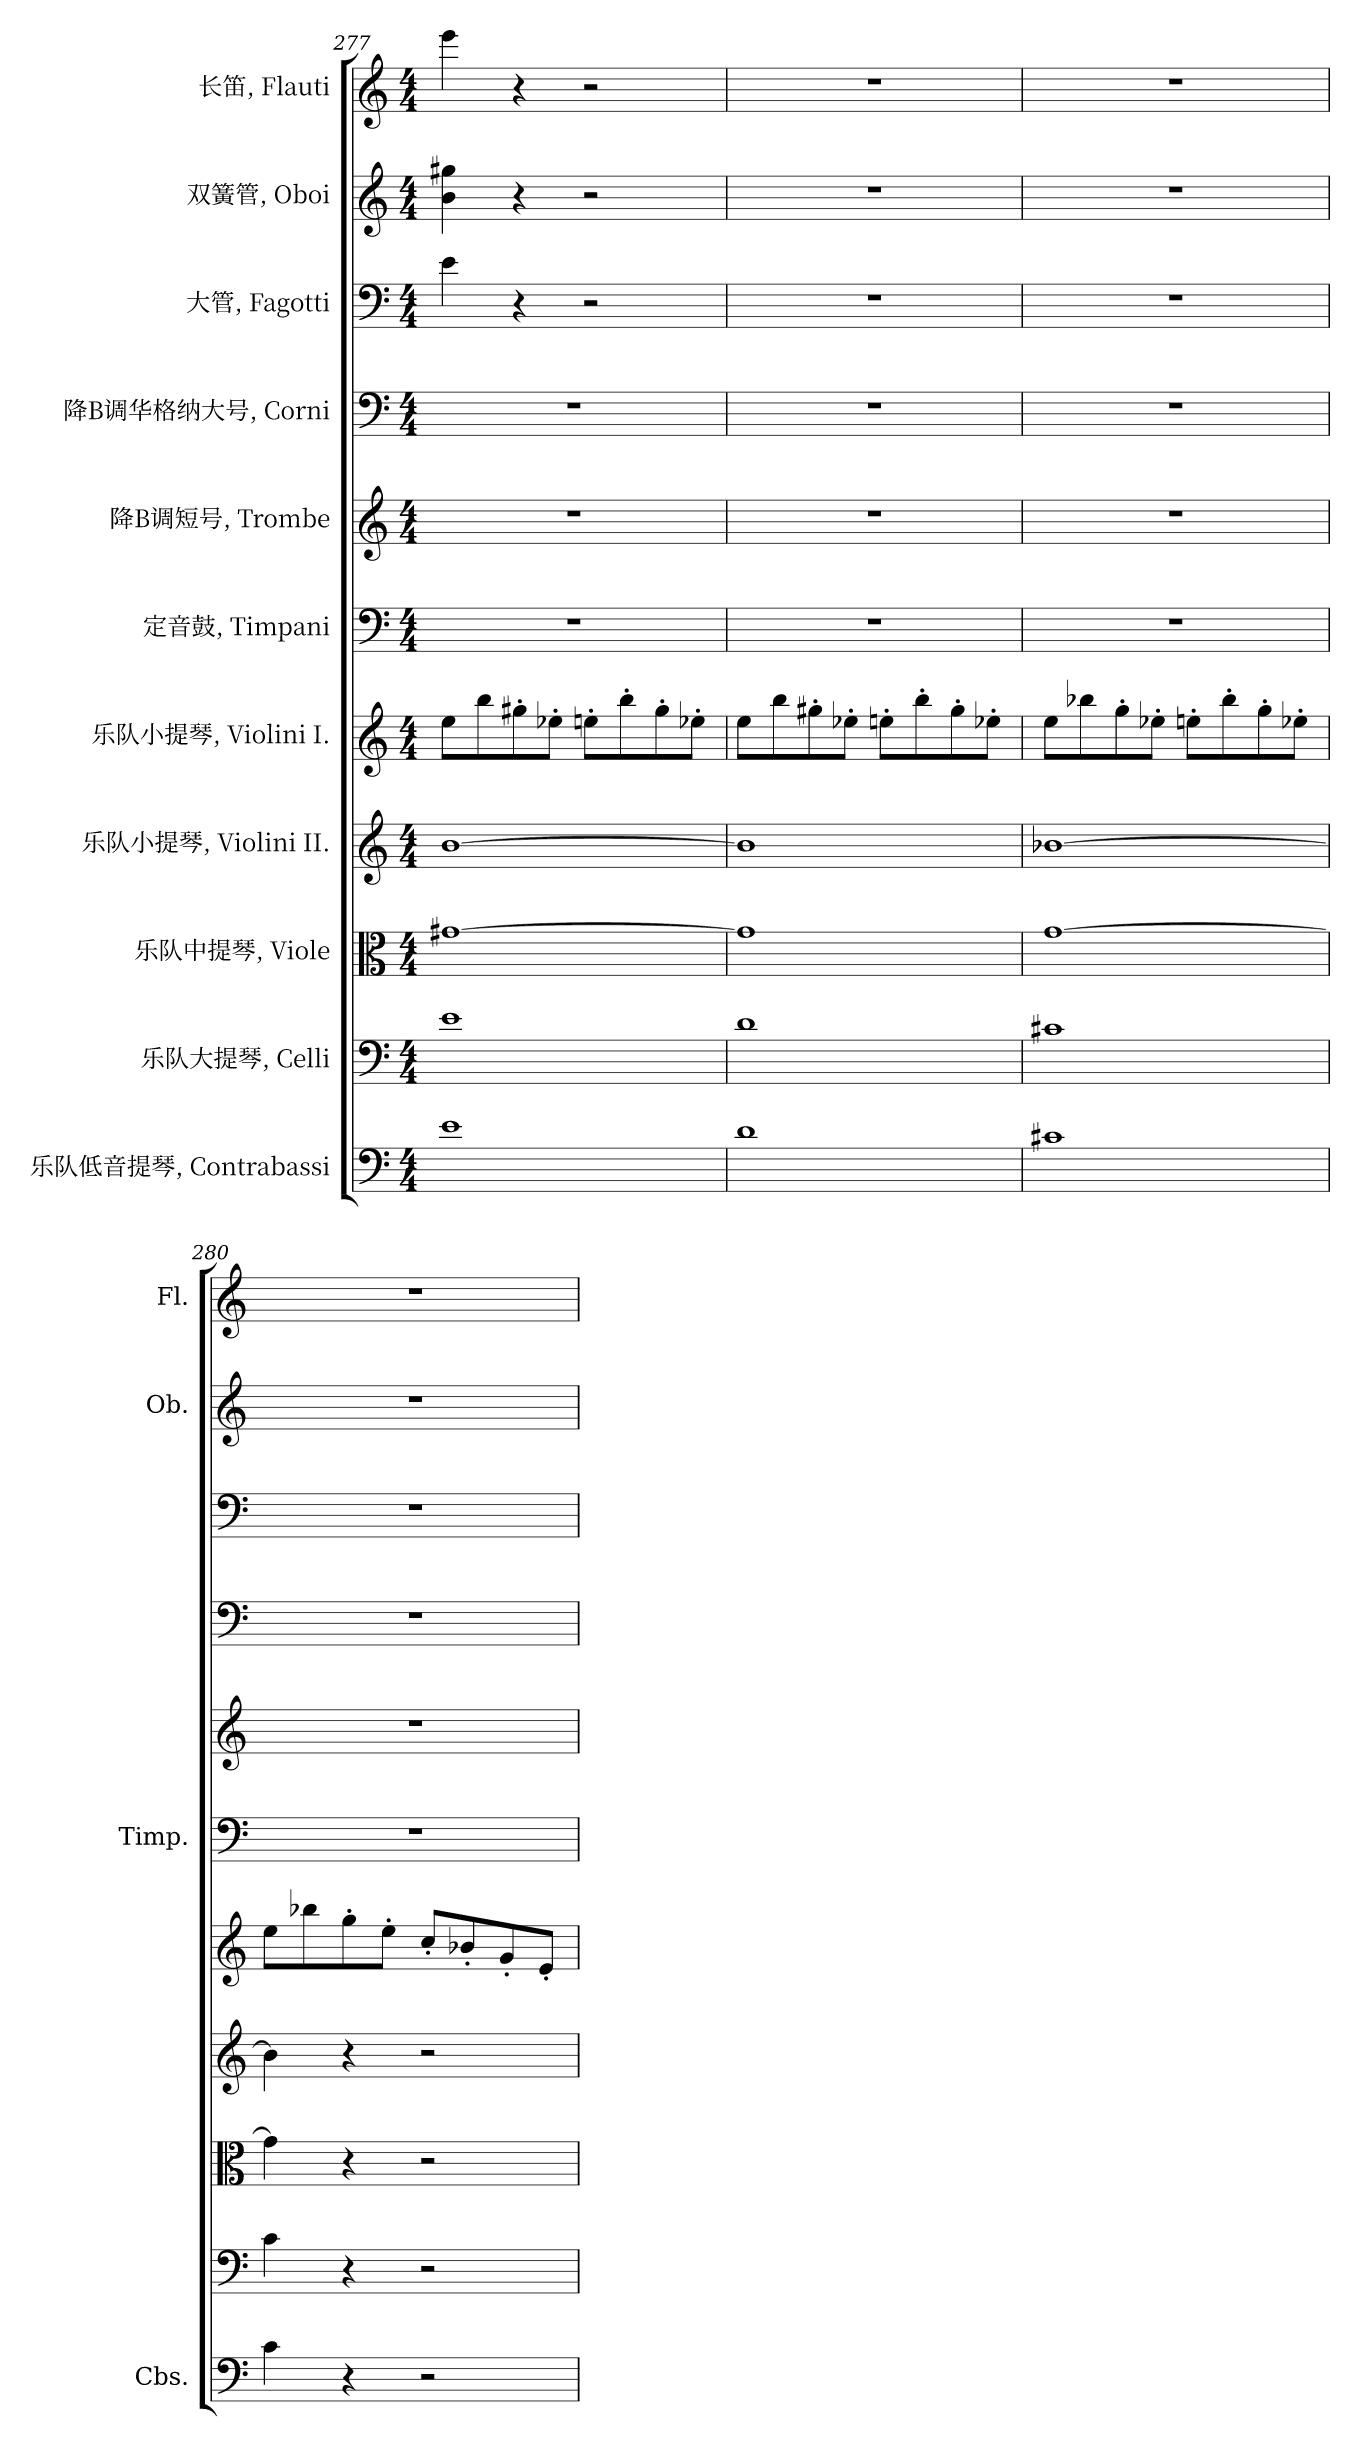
**kern	**kern	**kern	**kern	**kern	**kern	**kern	**kern	**kern	**kern	**kern
*part11	*part10	*part9	*part8	*part7	*part6	*part5	*part4	*part3	*part2	*part1
*staff11	*staff10	*staff9	*staff8	*staff7	*staff6	*staff5	*staff4	*staff3	*staff2	*staff1
*I"乐队低音提琴, Contrabassi	*I"乐队大提琴, Celli	*I"乐队中提琴, Viole	*I"乐队小提琴, Violini II.	*I"乐队小提琴, Violini I.	*I"定音鼓, Timpani	*I"降B调短号, Trombe	*I"降B调华格纳大号, Corni	*I"大管, Fagotti	*I"双簧管, Oboi	*I"长笛, Flauti
*I'Cbs.	*	*	*	*	*I'Timp.	*	*	*	*I'Ob.	*I'Fl.
*clefF4	*clefF4	*clefC3	*clefG2	*clefG2	*clefF4	*clefG2	*clefF4	*clefF4	*clefG2	*clefG2
*ITrd7c12	*	*	*	*	*	*ITrd1c2	*ITrd1c2	*	*	*
*k[]	*k[]	*k[]	*k[]	*k[]	*k[]	*k[b-e-]	*k[b-e-]	*k[]	*k[]	*k[]
*M4/4	*M4/4	*M4/4	*M4/4	*M4/4	*M4/4	*M4/4	*M4/4	*M4/4	*M4/4	*M4/4
=277	=277	=277	=277	=277	=277	=277	=277	=277	=277	=277
1E	1e	[1g#X	[1b	8ee\L	1r	1r	1r	4e\	4b\ 4gg#X\	4eee\
.	.	.	.	8bb\	.	.	.	.	.	.
.	.	.	.	8gg#X'\	.	.	.	4r	4r	4r
.	.	.	.	8ee-X'\J	.	.	.	.	.	.
.	.	.	.	8een'\L	.	.	.	2r	2r	2r
.	.	.	.	8bb'\	.	.	.	.	.	.
.	.	.	.	8gg#'\	.	.	.	.	.	.
.	.	.	.	8ee-X'\J	.	.	.	.	.	.
!!LO:PB:g=z
=278	=278	=278	=278	=278	=278	=278	=278	=278	=278	=278
1D	1d	1g#]	1b]	8ee\L	1r	1r	1r	1r	1r	1r
.	.	.	.	8bb\	.	.	.	.	.	.
.	.	.	.	8gg#X'\	.	.	.	.	.	.
.	.	.	.	8ee-X'\J	.	.	.	.	.	.
.	.	.	.	8een'\L	.	.	.	.	.	.
.	.	.	.	8bb'\	.	.	.	.	.	.
.	.	.	.	8gg#'\	.	.	.	.	.	.
.	.	.	.	8ee-X'\J	.	.	.	.	.	.
=279	=279	=279	=279	=279	=279	=279	=279	=279	=279	=279
1C#X	1c#X	[1g	[1b-X	8ee\L	1r	1r	1r	1r	1r	1r
.	.	.	.	8bb-X\	.	.	.	.	.	.
.	.	.	.	8gg'\	.	.	.	.	.	.
.	.	.	.	8ee-X'\J	.	.	.	.	.	.
.	.	.	.	8een'\L	.	.	.	.	.	.
.	.	.	.	8bb-'\	.	.	.	.	.	.
.	.	.	.	8gg'\	.	.	.	.	.	.
.	.	.	.	8ee-X'\J	.	.	.	.	.	.
=280	=280	=280	=280	=280	=280	=280	=280	=280	=280	=280
4C\	4c\	4g\]	4b-\]	8ee\L	1r	1r	1r	1r	1r	1r
.	.	.	.	8bb-X\	.	.	.	.	.	.
4r	4r	4r	4r	8gg'\	.	.	.	.	.	.
.	.	.	.	8ee'\J	.	.	.	.	.	.
2r	2r	2r	2r	8cc'/L	.	.	.	.	.	.
.	.	.	.	8b-X'/	.	.	.	.	.	.
.	.	.	.	8g'/	.	.	.	.	.	.
.	.	.	.	8e'/J	.	.	.	.	.	.
=	=	=	=	=	=	=	=	=	=	=
*-	*-	*-	*-	*-	*-	*-	*-	*-	*-	*-
